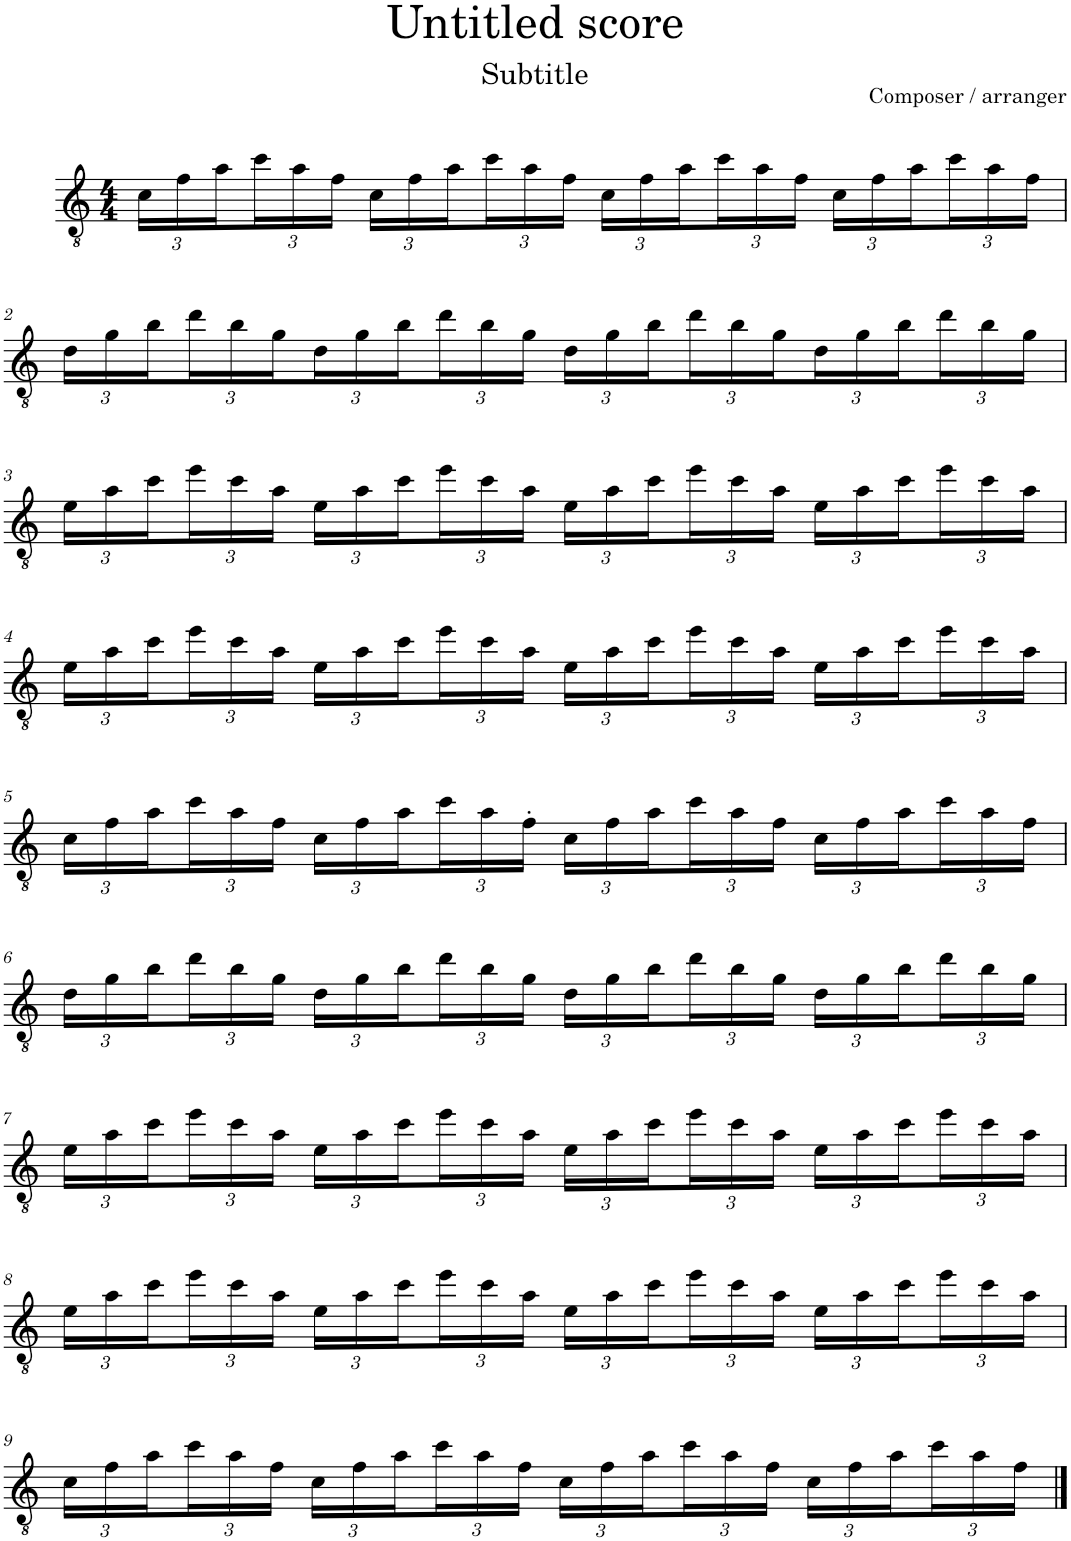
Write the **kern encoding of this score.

**kern
*part1
*staff1
*I"Classical Guitar
*I'Guit.
*clefGv2
*k[]
*M4/4
*Xbrackettup
=1
24c\LL
24f\
24a\
24cc\
24a\
24f\JJ
24c\LL
24f\
24a\
24cc\
24a\
24f\JJ
24c\LL
24f\
24a\
24cc\
24a\
24f\JJ
24c\LL
24f\
24a\
24cc\
24a\
24f\JJ
!!LO:LB:g=z
=2
*^
1ryy	24d\LL
.	24g\
.	24b\J
.	24dd\L
.	24b\
.	24g\J
.	24d\L
.	24g\
.	24b\J
.	24dd\L
.	24b\
.	24g\JJ
.	24d\LL
.	24g\
.	24b\J
.	24dd\L
.	24b\
.	24g\J
.	24d\L
.	24g\
.	24b\J
.	24dd\L
.	24b\
.	24g\JJ
!!LO:LB:g=z	!!
=3	=3
1ryy	24e\LL
.	24a\
.	24cc\J
.	24ee\L
.	24cc\
.	24a\JJ
.	24e\LL
.	24a\
.	24cc\J
.	24ee\L
.	24cc\
.	24a\JJ
.	24e\LL
.	24a\
.	24cc\J
.	24ee\L
.	24cc\
.	24a\JJ
.	24e\LL
.	24a\
.	24cc\J
.	24ee\L
.	24cc\
.	24a\JJ
!!LO:LB:g=z	!!
=4	=4
1ryy	24e\LL
.	24a\
.	24cc\J
.	24ee\L
.	24cc\
.	24a\JJ
.	24e\LL
.	24a\
.	24cc\J
.	24ee\L
.	24cc\
.	24a\JJ
.	24e\LL
.	24a\
.	24cc\J
.	24ee\L
.	24cc\
.	24a\JJ
.	24e\LL
.	24a\
.	24cc\J
.	24ee\L
.	24cc\
.	24a\JJ
*v	*v
!!LO:LB:g=z
=5
24c\LL
24f\
24a\J
24cc\L
24a\
24f\JJ
24c\LL
24f\
24a\J
24cc\L
24a\
24f'>\JJ
24c\LL
24f\
24a\J
24cc\L
24a\
24f\JJ
24c\LL
24f\
24a\J
24cc\L
24a\
24f\JJ
!!LO:LB:g=z
=6
*^
1ryy	24d\LL
.	24g\
.	24b\
.	24dd\
.	24b\
.	24g\JJ
.	24d\LL
.	24g\
.	24b\
.	24dd\
.	24b\
.	24g\JJ
.	24d\LL
.	24g\
.	24b\
.	24dd\
.	24b\
.	24g\JJ
.	24d\LL
.	24g\
.	24b\
.	24dd\
.	24b\
.	24g\JJ
!!LO:LB:g=z	!!
=7	=7
1ryy	24e\LL
.	24a\
.	24cc\J
.	24ee\L
.	24cc\
.	24a\JJ
.	24e\LL
.	24a\
.	24cc\J
.	24ee\L
.	24cc\
.	24a\JJ
.	24e\LL
.	24a\
.	24cc\J
.	24ee\L
.	24cc\
.	24a\JJ
.	24e\LL
.	24a\
.	24cc\J
.	24ee\L
.	24cc\
.	24a\JJ
!!LO:LB:g=z	!!
=8	=8
2ryy	24e\LL
.	24a\
.	24cc\J
.	24ee\L
.	24cc\
.	24a\JJ
.	24e\LL
.	24a\
.	24cc\J
.	24ee\L
.	24cc\
.	24a\JJ
2ryy	24e\LL
.	24a\
.	24cc\J
.	24ee\L
.	24cc\
.	24a\JJ
.	24e\LL
.	24a\
.	24cc\J
.	24ee\L
.	24cc\
.	24a\JJ
!!LO:LB:g=z	!!
=9	=9
1ryy	24c\LL
.	24f\
.	24a\J
.	24cc\L
.	24a\
.	24f\JJ
.	24c\LL
.	24f\
.	24a\J
.	24cc\L
.	24a\
.	24f\JJ
.	24c\LL
.	24f\
.	24a\J
.	24cc\L
.	24a\
.	24f\JJ
.	24c\LL
.	24f\
.	24a\J
.	24cc\L
.	24a\
.	24f\JJ
*v	*v
==
*-
